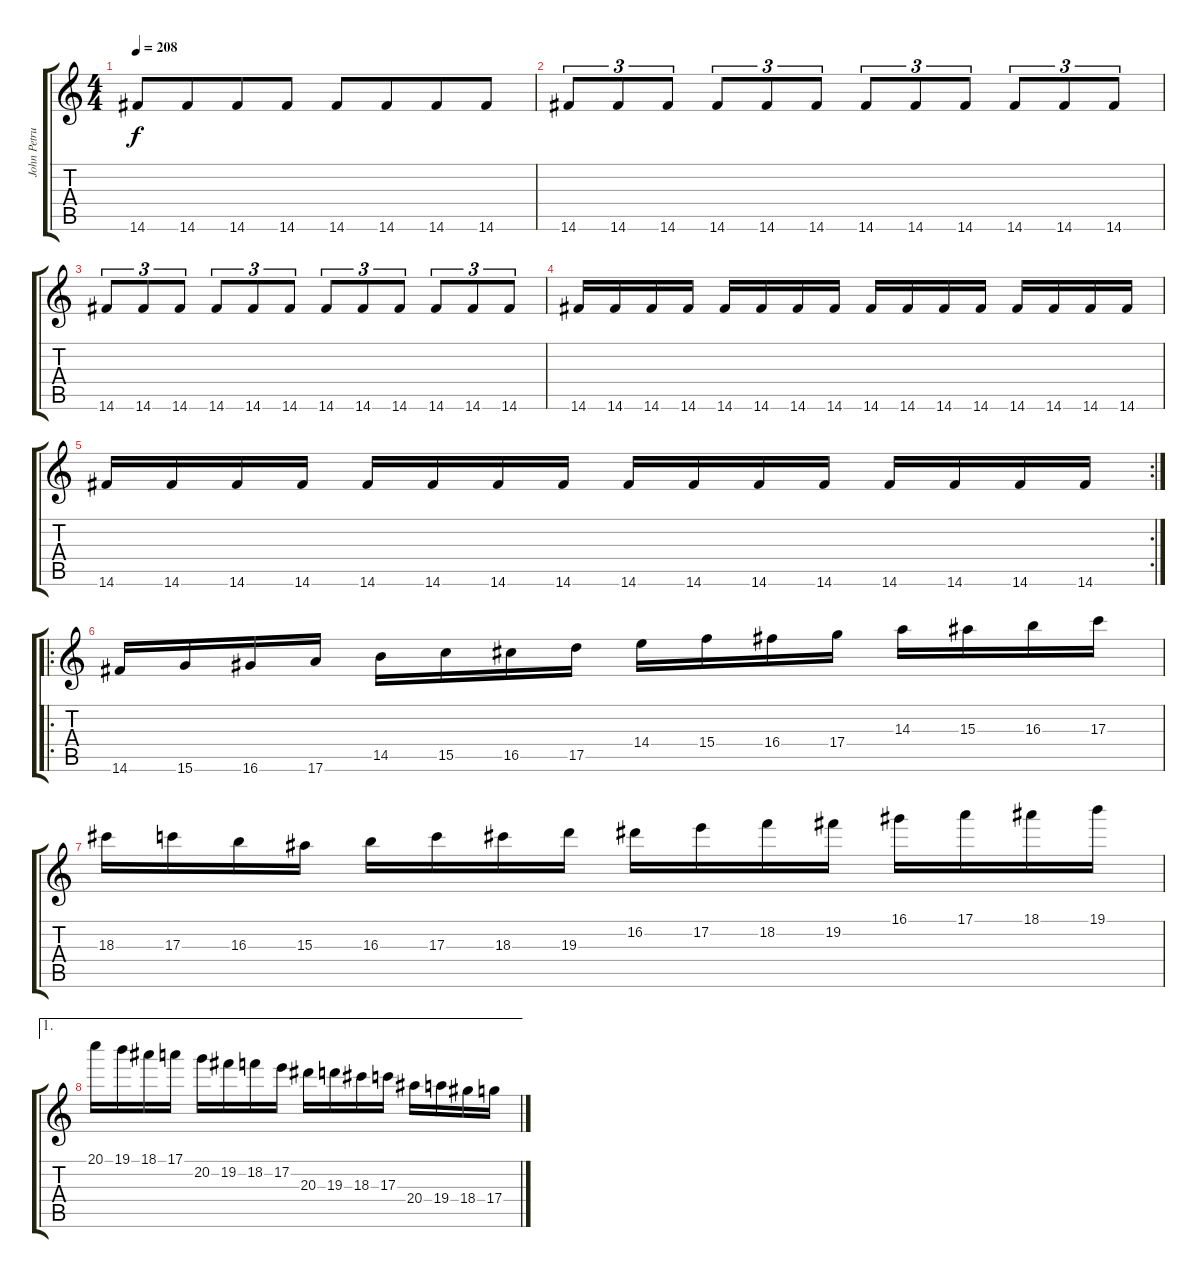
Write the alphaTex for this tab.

\track ("John Petrucci" "John Petru") {instrument distortionguitar}
\staff {score tabs}
\tuning (E4 B3 G3 D3 A2 E2) {hide}
\ts (4 4)
\tempo 208
\clef g2
\ks c
14.6.8{dy f} 14.6.8{beam merge} 14.6.8 14.6.8 14.6.8 14.6.8{beam merge} 14.6.8 14.6.8 |
14.6.8{tu (3 2)} 14.6.8{tu (3 2)} 14.6.8{tu (3 2)} 14.6.8{tu (3 2)} 14.6.8{tu (3 2)} 14.6.8{tu (3 2)} 14.6.8{tu (3 2)} 14.6.8{tu (3 2)} 14.6.8{tu (3 2)} 14.6.8{tu (3 2)} 14.6.8{tu (3 2)} 14.6.8{tu (3 2)} |
14.6.8{tu (3 2)} 14.6.8{tu (3 2)} 14.6.8{tu (3 2)} 14.6.8{tu (3 2)} 14.6.8{tu (3 2)} 14.6.8{tu (3 2)} 14.6.8{tu (3 2)} 14.6.8{tu (3 2)} 14.6.8{tu (3 2)} 14.6.8{tu (3 2)} 14.6.8{tu (3 2)} 14.6.8{tu (3 2)} |
14.6.16 14.6.16 14.6.16 14.6.16 14.6.16 14.6.16 14.6.16 14.6.16 14.6.16 14.6.16 14.6.16 14.6.16 14.6.16 14.6.16 14.6.16 14.6.16 |
\rc 2
14.6.16 14.6.16 14.6.16 14.6.16 14.6.16 14.6.16 14.6.16 14.6.16 14.6.16 14.6.16 14.6.16 14.6.16 14.6.16 14.6.16 14.6.16 14.6.16 |
\ro
14.6.16 15.6.16 16.6.16 17.6.16 14.5.16 15.5.16 16.5.16 17.5.16 14.4.16 15.4.16 16.4.16 17.4.16 14.3.16 15.3.16 16.3.16 17.3.16 |
18.3.16 17.3.16 16.3.16 15.3.16 16.3.16 17.3.16 18.3.16 19.3.16 16.2.16 17.2.16 18.2.16 19.2.16 16.1.16 17.1.16 18.1.16 19.1.16 |
\ae 1
20.1.16 19.1.16 18.1.16 17.1.16 20.2.16 19.2.16 18.2.16 17.2.16 20.3.16 19.3.16 18.3.16 17.3.16 20.4.16 19.4.16 18.4.16 17.4.16
